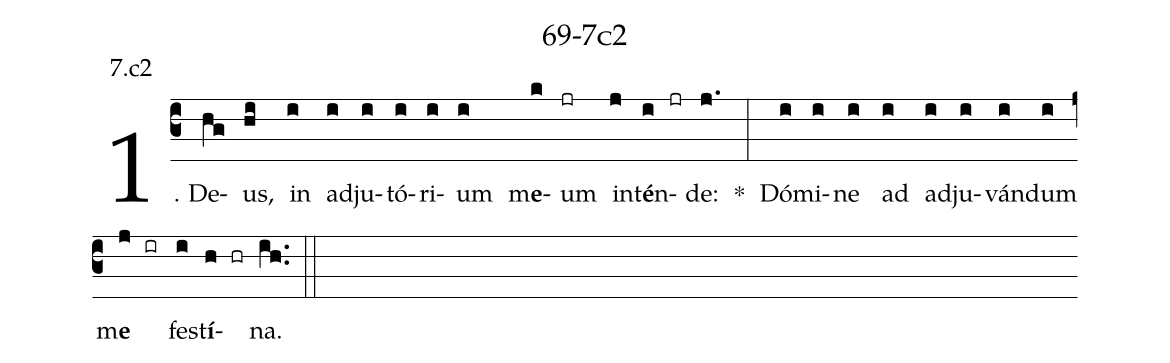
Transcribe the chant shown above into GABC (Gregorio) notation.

name: 69-7c2;
annotation: 7.c2;
%%
(c3)1. De(hg)us,(hi) in(i) ad(i)ju(i)tó(i)ri(i)um(i) m<b>e</b>(k)um(jr) in(j)t<b>é</b>n(i jr)de:(j.) *(:) Dó(i)mi(i)ne(i) ad(i) ad(i)ju(i)ván(i)dum(i) m<b>e</b>(j ir) fes(i)t<b>í</b>(h hr)na.(ih..) (::)
